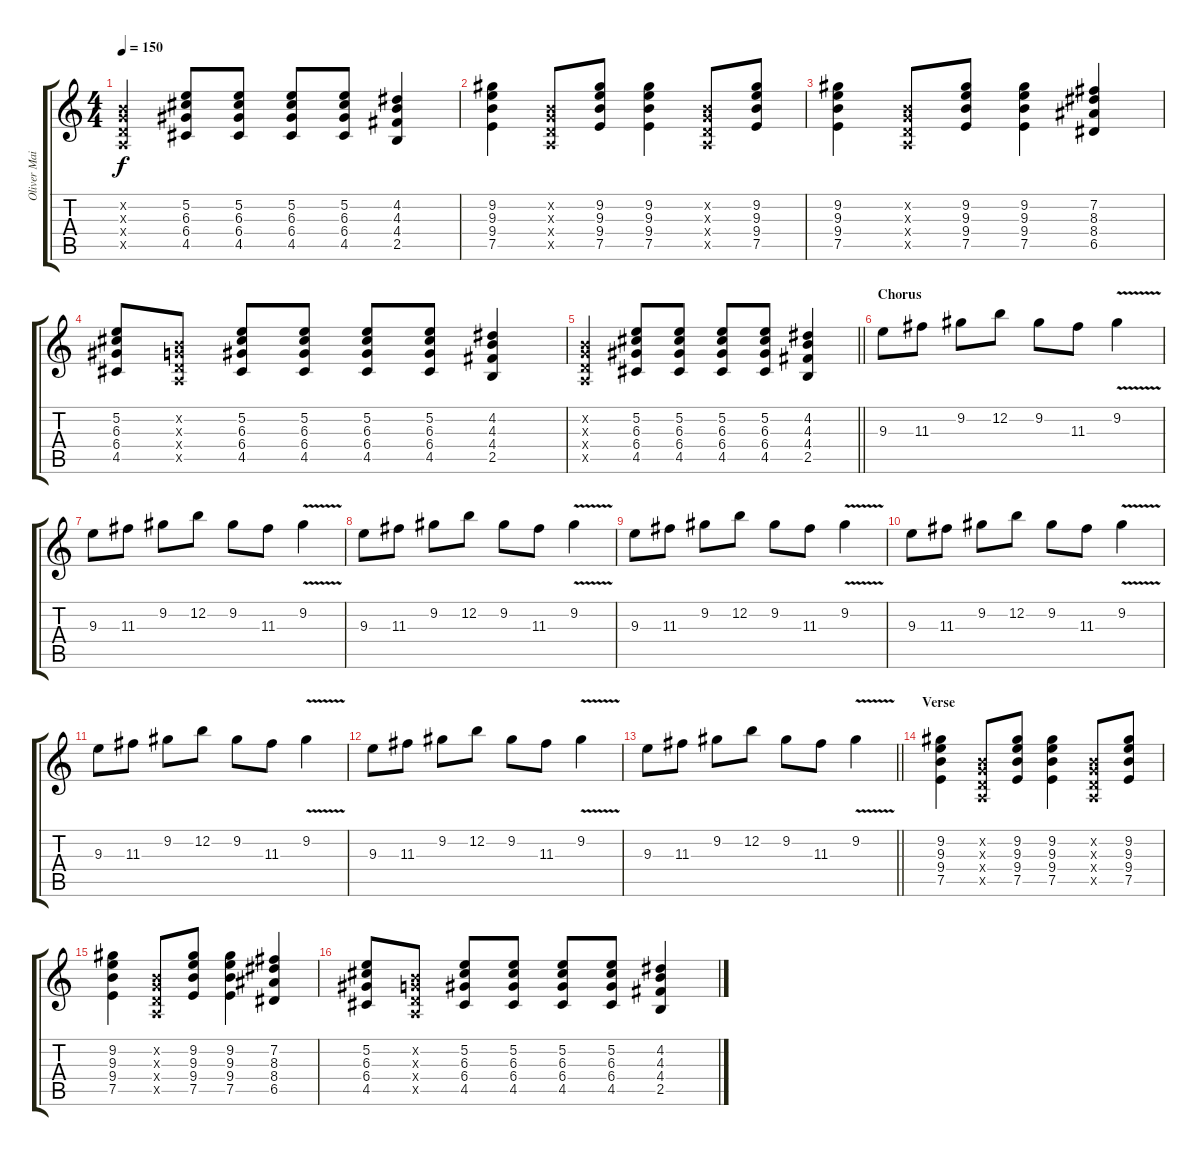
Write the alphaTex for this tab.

\track ("Oliver Main" "Oliver Mai") {instrument distortionguitar}
\staff {score tabs}
\tuning (E4 B3 G3 D3 A2 E2) {hide}
\ts (4 4)
\tempo 150
\clef g2
\ks c
(0.2{x} 0.3{x} 0.4{x} 0.5{x}).4{dy f} (5.2 6.3 6.4 4.5).8 (5.2 6.3 6.4 4.5).8 (5.2 6.3 6.4 4.5).8 (5.2 6.3 6.4 4.5).8 (4.2 4.3 4.4 2.5).4 |
(9.2 9.3 9.4 7.5).4 (0.2{x} 0.3{x} 0.4{x} 0.5{x}).8 (9.2 9.3 9.4 7.5).8 (9.2 9.3 9.4 7.5).4 (0.2{x} 0.3{x} 0.4{x} 0.5{x}).8 (9.2 9.3 9.4 7.5).8 |
(9.2 9.3 9.4 7.5).4 (0.2{x} 0.3{x} 0.4{x} 0.5{x}).8 (9.2 9.3 9.4 7.5).8 (9.2 9.3 9.4 7.5).4 (7.2 8.3 8.4 6.5).4 |
(5.2 6.3 6.4 4.5).8 (0.2{x} 0.3{x} 0.4{x} 0.5{x}).8 (5.2 6.3 6.4 4.5).8 (5.2 6.3 6.4 4.5).8 (5.2 6.3 6.4 4.5).8 (5.2 6.3 6.4 4.5).8 (4.2 4.3 4.4 2.5).4 |
\barLineRight lightlight
(0.2{x} 0.3{x} 0.4{x} 0.5{x}).4 (5.2 6.3 6.4 4.5).8 (5.2 6.3 6.4 4.5).8 (5.2 6.3 6.4 4.5).8 (5.2 6.3 6.4 4.5).8 (4.2 4.3 4.4 2.5).4 |
\section ("" "Chorus")
9.3.8 11.3.8 9.2.8 12.2.8 9.2.8 11.3.8 9.2{v}.4 |
9.3.8 11.3.8 9.2.8 12.2.8 9.2.8 11.3.8 9.2{v}.4 |
9.3.8 11.3.8 9.2.8 12.2.8 9.2.8 11.3.8 9.2{v}.4 |
9.3.8 11.3.8 9.2.8 12.2.8 9.2.8 11.3.8 9.2{v}.4 |
9.3.8 11.3.8 9.2.8 12.2.8 9.2.8 11.3.8 9.2{v}.4 |
9.3.8 11.3.8 9.2.8 12.2.8 9.2.8 11.3.8 9.2{v}.4 |
9.3.8 11.3.8 9.2.8 12.2.8 9.2.8 11.3.8 9.2{v}.4 |
\barLineRight lightlight
9.3.8 11.3.8 9.2.8 12.2.8 9.2.8 11.3.8 9.2{v}.4 |
\section ("" "Verse")
(9.2 9.3 9.4 7.5).4 (0.2{x} 0.3{x} 0.4{x} 0.5{x}).8 (9.2 9.3 9.4 7.5).8 (9.2 9.3 9.4 7.5).4 (0.2{x} 0.3{x} 0.4{x} 0.5{x}).8 (9.2 9.3 9.4 7.5).8 |
(9.2 9.3 9.4 7.5).4 (0.2{x} 0.3{x} 0.4{x} 0.5{x}).8 (9.2 9.3 9.4 7.5).8 (9.2 9.3 9.4 7.5).4 (7.2 8.3 8.4 6.5).4 |
(5.2 6.3 6.4 4.5).8 (0.2{x} 0.3{x} 0.4{x} 0.5{x}).8 (5.2 6.3 6.4 4.5).8 (5.2 6.3 6.4 4.5).8 (5.2 6.3 6.4 4.5).8 (5.2 6.3 6.4 4.5).8 (4.2 4.3 4.4 2.5).4
